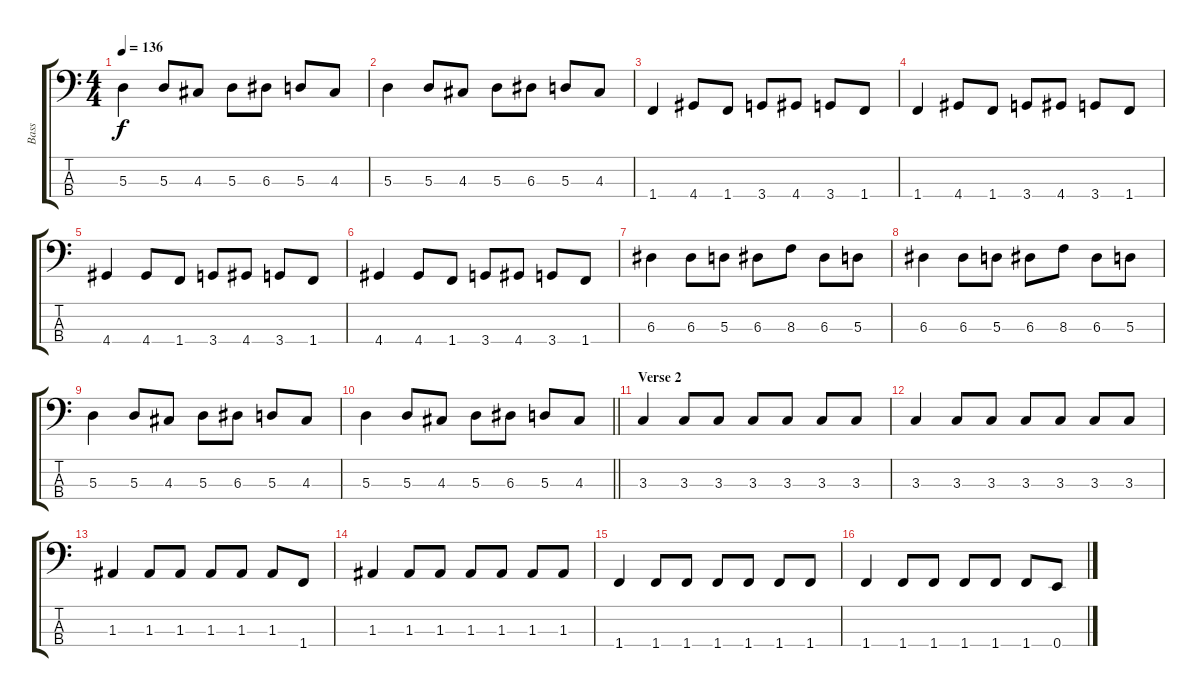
\track ("Bass" "Bass") {instrument electricbassfinger}
\staff {score tabs}
\tuning (G2 D2 A1 E1) {hide}
\ts (4 4)
\tempo 136
\clef f4
\ks c
5.3.4{dy f} 5.3.8 4.3.8 5.3.8 6.3.8 5.3.8 4.3.8 |
5.3.4 5.3.8 4.3.8 5.3.8 6.3.8 5.3.8 4.3.8 |
1.4.4 4.4.8 1.4.8 3.4.8 4.4.8 3.4.8 1.4.8 |
1.4.4 4.4.8 1.4.8 3.4.8 4.4.8 3.4.8 1.4.8 |
4.4.4 4.4.8 1.4.8 3.4.8 4.4.8 3.4.8 1.4.8 |
4.4.4 4.4.8 1.4.8 3.4.8 4.4.8 3.4.8 1.4.8 |
6.3.4 6.3.8 5.3.8 6.3.8 8.3.8 6.3.8 5.3.8 |
6.3.4 6.3.8 5.3.8 6.3.8 8.3.8 6.3.8 5.3.8 |
5.3.4 5.3.8 4.3.8 5.3.8 6.3.8 5.3.8 4.3.8 |
\barLineRight lightlight
5.3.4 5.3.8 4.3.8 5.3.8 6.3.8 5.3.8 4.3.8 |
\section ("" "Verse 2")
3.3.4 3.3.8 3.3.8 3.3.8 3.3.8 3.3.8 3.3.8 |
3.3.4 3.3.8 3.3.8 3.3.8 3.3.8 3.3.8 3.3.8 |
1.3.4 1.3.8 1.3.8 1.3.8 1.3.8 1.3.8 1.4.8 |
1.3.4 1.3.8 1.3.8 1.3.8 1.3.8 1.3.8 1.3.8 |
1.4.4 1.4.8 1.4.8 1.4.8 1.4.8 1.4.8 1.4.8 |
1.4.4 1.4.8 1.4.8 1.4.8 1.4.8 1.4.8 0.4.8
